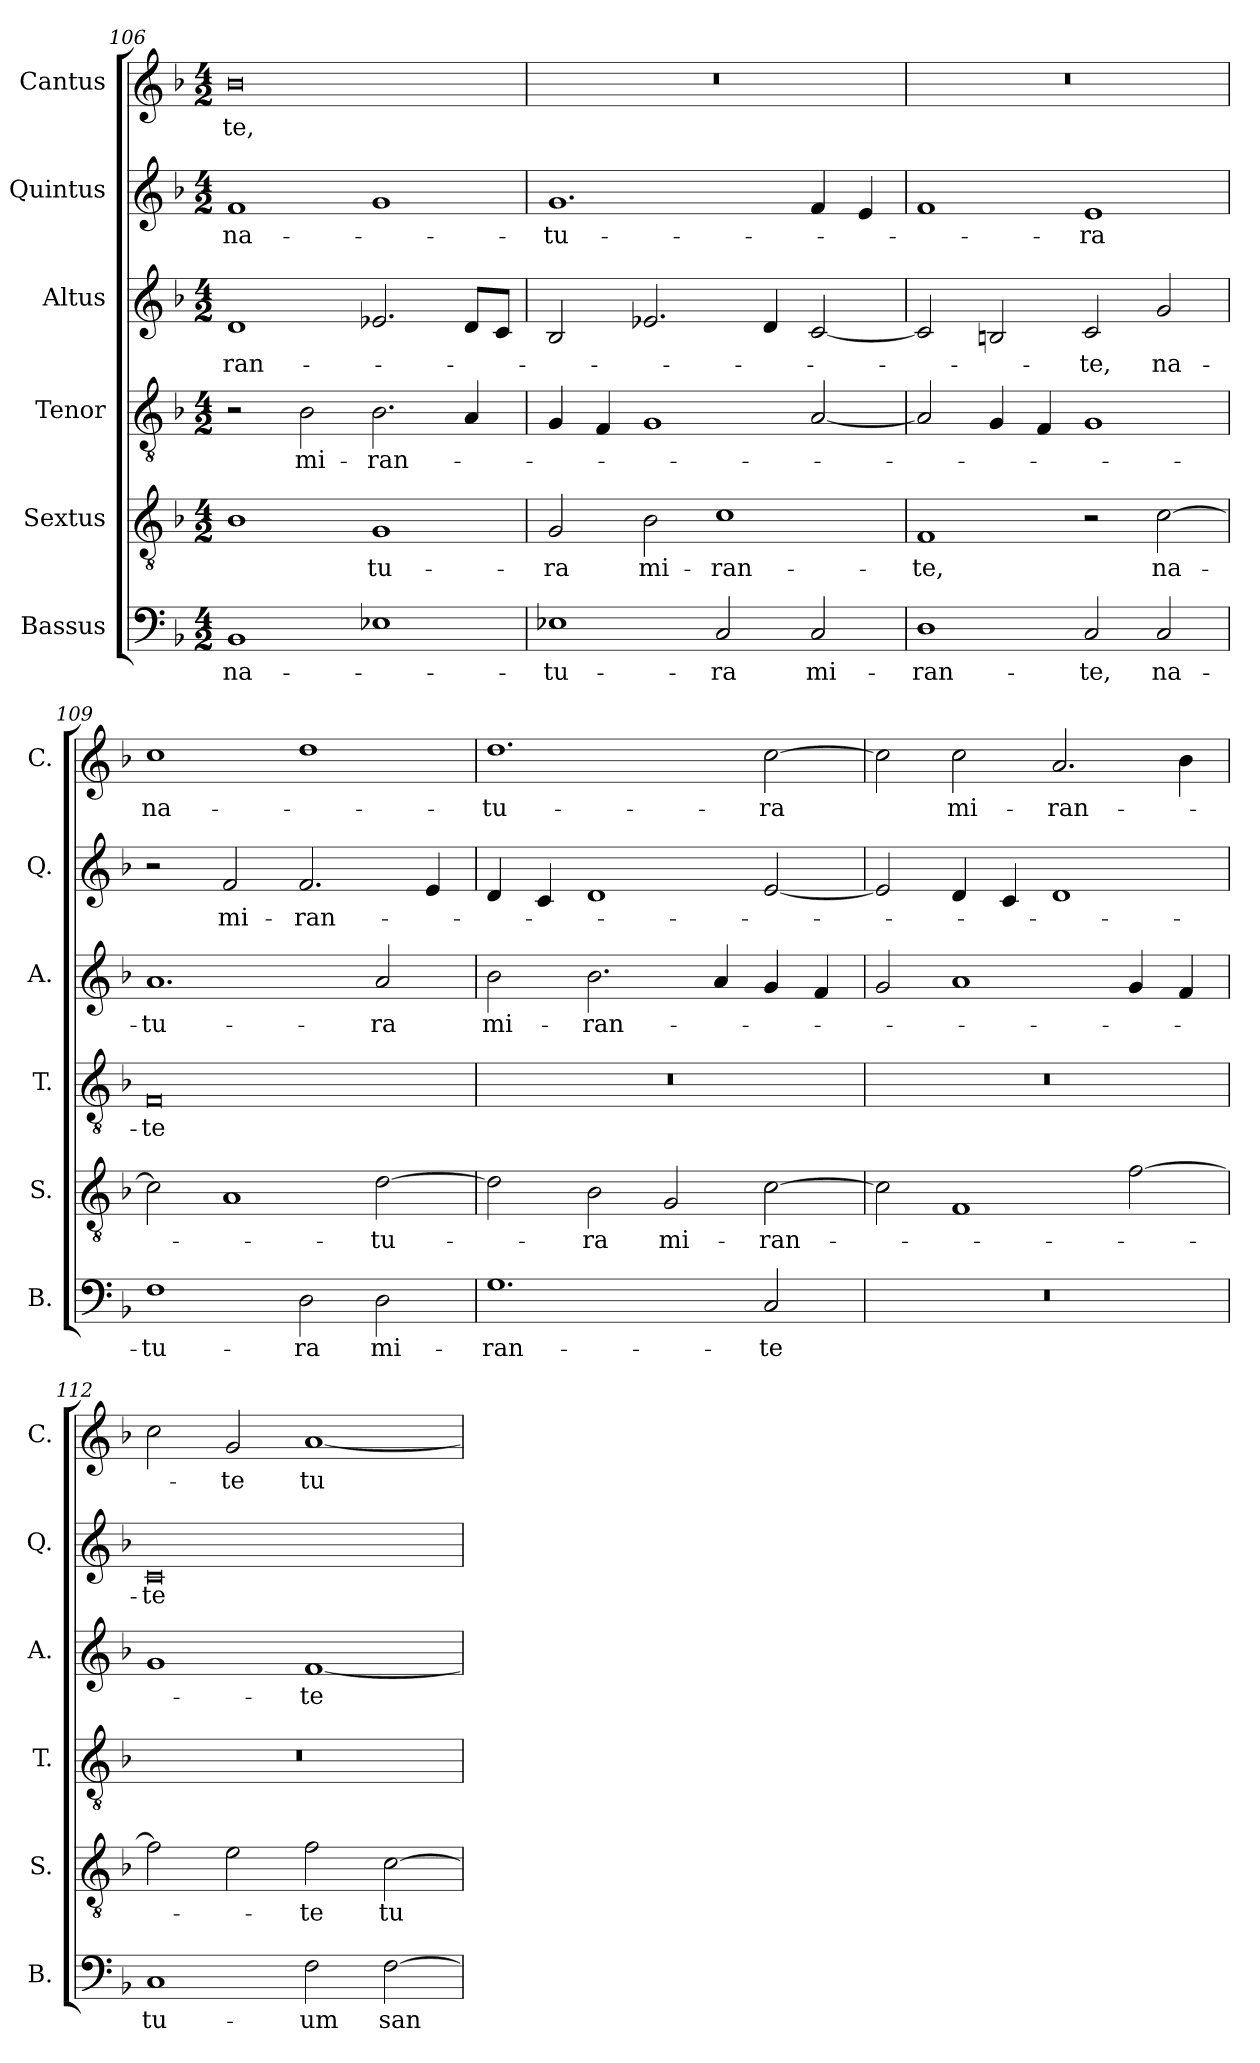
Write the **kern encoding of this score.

**kern	**text	**kern	**text	**kern	**text	**kern	**text	**kern	**text	**kern	**text
*part6	*part6	*part5	*part5	*part4	*part4	*part3	*part3	*part2	*part2	*part1	*part1
*staff6	*staff6	*staff5	*staff5	*staff4	*staff4	*staff3	*staff3	*staff2	*staff2	*staff1	*staff1
*I"Bassus	*	*I"Sextus	*	*I"Tenor	*	*I"Altus	*	*I"Quintus	*	*I"Cantus	*
*I'B.	*	*I'S.	*	*I'T.	*	*I'A.	*	*I'Q.	*	*I'C.	*
*clefF4	*	*clefGv2	*	*clefGv2	*	*clefG2	*	*clefG2	*	*clefG2	*
*k[b-]	*	*k[b-]	*	*k[b-]	*	*k[b-]	*	*k[b-]	*	*k[b-]	*
*M4/2	*	*M4/2	*	*M4/2	*	*M4/2	*	*M4/2	*	*M4/2	*
=106	=106	=106	=106	=106	=106	=106	=106	=106	=106	=106	=106
1BB-	na-	1B-	.	2r	.	1d	-ran-	1f	na-	0b-	-te,
.	.	.	.	2B-\	mi-	.	.	.	.	.	.
1E-X	.	1G	-tu-	2.B-\	-ran-	2.e-X/	.	1g	.	.	.
.	.	.	.	4A/	.	8d/L	.	.	.	.	.
.	.	.	.	.	.	8c/J	.	.	.	.	.
=107	=107	=107	=107	=107	=107	=107	=107	=107	=107	=107	=107
1E-X	-tu-	2G/	-ra	4G/	.	2B-/	.	1.g	-tu-	0r	.
.	.	.	.	4F/	.	.	.	.	.	.	.
.	.	2B-\	mi-	1G	.	2.e-X/	.	.	.	.	.
2C/	-ra	1c	-ran-	.	.	.	.	.	.	.	.
.	.	.	.	.	.	4d/	.	.	.	.	.
2C/	mi-	.	.	[2A/	.	[2c/	.	4f/	.	.	.
.	.	.	.	.	.	.	.	4e/	.	.	.
=108	=108	=108	=108	=108	=108	=108	=108	=108	=108	=108	=108
1D	-ran-	1F	-te,	2A/]	.	2c/]	.	1f	.	0r	.
.	.	.	.	4G/	.	2Bn/	.	.	.	.	.
.	.	.	.	4F/	.	.	.	.	.	.	.
2C/	-te,	2r	.	1G	.	2c/	-te,	1e	-ra	.	.
2C/	na-	[2c\	na-	.	.	2g/	na-	.	.	.	.
=109	=109	=109	=109	=109	=109	=109	=109	=109	=109	=109	=109
1F	-tu-	2c\]	.	0F	-te	1.a	-tu-	2r	.	1cc	na-
.	.	1A	.	.	.	.	.	2f/	mi-	.	.
2D\	-ra	.	.	.	.	.	.	2.f/	-ran-	1dd	.
2D\	mi-	[2d\	-tu-	.	.	2a/	-ra	.	.	.	.
.	.	.	.	.	.	.	.	4e/	.	.	.
=110	=110	=110	=110	=110	=110	=110	=110	=110	=110	=110	=110
1.G	-ran-	2d\]	.	0r	.	2b-\	mi-	4d/	.	1.dd	-tu-
.	.	.	.	.	.	.	.	4c/	.	.	.
.	.	2B-\	-ra	.	.	2.b-\	-ran-	1d	.	.	.
.	.	2G/	mi-	.	.	.	.	.	.	.	.
.	.	.	.	.	.	4a/	.	.	.	.	.
2C/	-te	[2c\	-ran-	.	.	4g/	.	[2e/	.	[2cc\	-ra
.	.	.	.	.	.	4f/	.	.	.	.	.
!!LO:PB:g=z
=111	=111	=111	=111	=111	=111	=111	=111	=111	=111	=111	=111
0r	.	2c\]	.	0r	.	2g/	.	2e/]	.	2cc\]	.
.	.	1F	.	.	.	1a	.	4d/	.	2cc\	mi-
.	.	.	.	.	.	.	.	4c/	.	.	.
.	.	.	.	.	.	.	.	1d	.	2.a/	-ran-
.	.	[2f\	.	.	.	4g/	.	.	.	.	.
.	.	.	.	.	.	4f/	.	.	.	4b-\	.
=112	=112	=112	=112	=112	=112	=112	=112	=112	=112	=112	=112
1C	tu-	2f\]	.	0r	.	1g	.	0c	-te	2cc\	.
.	.	2e\	.	.	.	.	.	.	.	2g/	-te
2F\	-um	2f\	-te	.	.	[1f	-te	.	.	[1a	tu-
[2F\	san-	[2c\	tu-	.	.	.	.	.	.	.	.
=	=	=	=	=	=	=	=	=	=	=	=
*-	*-	*-	*-	*-	*-	*-	*-	*-	*-	*-	*-
